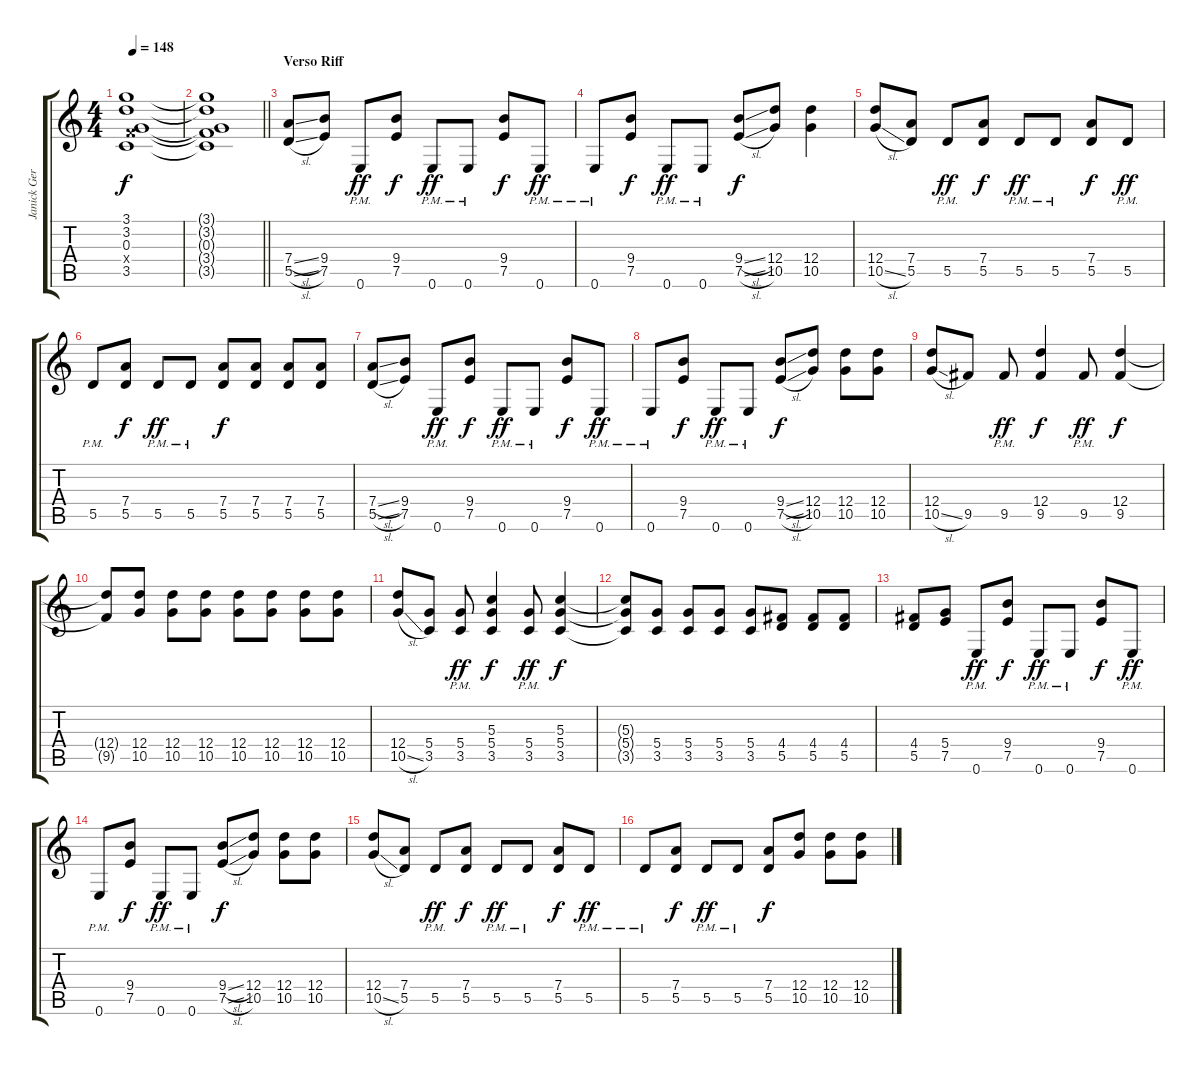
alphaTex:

\track ("Janick Gers" "Janick Ger") {instrument overdrivenguitar}
\staff {score tabs}
\tuning (E4 B3 G3 D3 A2 E2) {hide}
\ts (4 4)
\tempo 148
\clef g2
\ks c
(3.1 3.2 0.3 3.4{x} 3.5).1{dy f} |
\barLineRight lightlight
(3.1{t} 3.2{t} 0.3{t} 3.4{t} 3.5{t}).1 |
\section ("" "Verso Riff")
(7.4{sl} 5.5{sl}).8 (9.4 7.5).8 0.6{pm}.8{dy ff} (9.4 7.5).8{dy f} 0.6{pm}.8{dy ff} 0.6{pm}.8 (9.4 7.5).8{dy f} 0.6{pm}.8{dy ff} |
0.6{pm}.8 (9.4 7.5).8{dy f} 0.6{pm}.8{dy ff} 0.6{pm}.8 (9.4{sl} 7.5{sl}).8{dy f} (12.4 10.5).8 (12.4 10.5).4 |
(12.4 10.5{sl}).8 (7.4 5.5).8 5.5{pm}.8{dy ff} (7.4 5.5).8{dy f} 5.5{pm}.8{dy ff} 5.5{pm}.8 (7.4 5.5).8{dy f} 5.5{pm}.8{dy ff} |
5.5{pm}.8 (7.4 5.5).8{dy f} 5.5{pm}.8{dy ff} 5.5{pm}.8 (7.4 5.5).8{dy f} (7.4 5.5).8 (7.4 5.5).8 (7.4 5.5).8 |
(7.4{sl} 5.5{sl}).8 (9.4 7.5).8 0.6{pm}.8{dy ff} (9.4 7.5).8{dy f} 0.6{pm}.8{dy ff} 0.6{pm}.8 (9.4 7.5).8{dy f} 0.6{pm}.8{dy ff} |
0.6{pm}.8 (9.4 7.5).8{dy f} 0.6{pm}.8{dy ff} 0.6{pm}.8 (9.4{sl} 7.5{sl}).8{dy f} (12.4 10.5).8 (12.4 10.5).8 (12.4 10.5).8 |
(12.4 10.5{sl}).8 9.5.8 9.5{pm}.8{dy ff} (12.4 9.5).4{dy f} 9.5{pm}.8{dy ff} (12.4 9.5).4{dy f} |
(12.4{t} 9.5{t}).8 (12.4 10.5).8 (12.4 10.5).8 (12.4 10.5).8 (12.4 10.5).8 (12.4 10.5).8 (12.4 10.5).8 (12.4 10.5).8 |
(12.4 10.5{sl}).8 (5.4 3.5).8 (5.4{pm} 3.5{pm}).8{dy ff} (5.3 5.4 3.5).4{dy f} (5.4{pm} 3.5{pm}).8{dy ff} (5.3 5.4 3.5).4{dy f} |
(5.3{t} 5.4{t} 3.5{t}).8 (5.4 3.5).8 (5.4 3.5).8 (5.4 3.5).8 (5.4 3.5).8 (4.4 5.5).8 (4.4 5.5).8 (4.4 5.5).8 |
(4.4 5.5).8 (5.4 7.5).8 0.6{pm}.8{dy ff} (9.4 7.5).8{dy f} 0.6{pm}.8{dy ff} 0.6{pm}.8 (9.4 7.5).8{dy f} 0.6{pm}.8{dy ff} |
0.6{pm}.8 (9.4 7.5).8{dy f} 0.6{pm}.8{dy ff} 0.6{pm}.8 (9.4{sl} 7.5{sl}).8{dy f} (12.4 10.5).8 (12.4 10.5).8 (12.4 10.5).8 |
(12.4 10.5{sl}).8 (7.4 5.5).8 5.5{pm}.8{dy ff} (7.4 5.5).8{dy f} 5.5{pm}.8{dy ff} 5.5{pm}.8 (7.4 5.5).8{dy f} 5.5{pm}.8{dy ff} |
5.5{pm}.8 (7.4 5.5).8{dy f} 5.5{pm}.8{dy ff} 5.5{pm}.8 (7.4 5.5).8{dy f} (12.4 10.5).8 (12.4 10.5).8 (12.4 10.5).8
